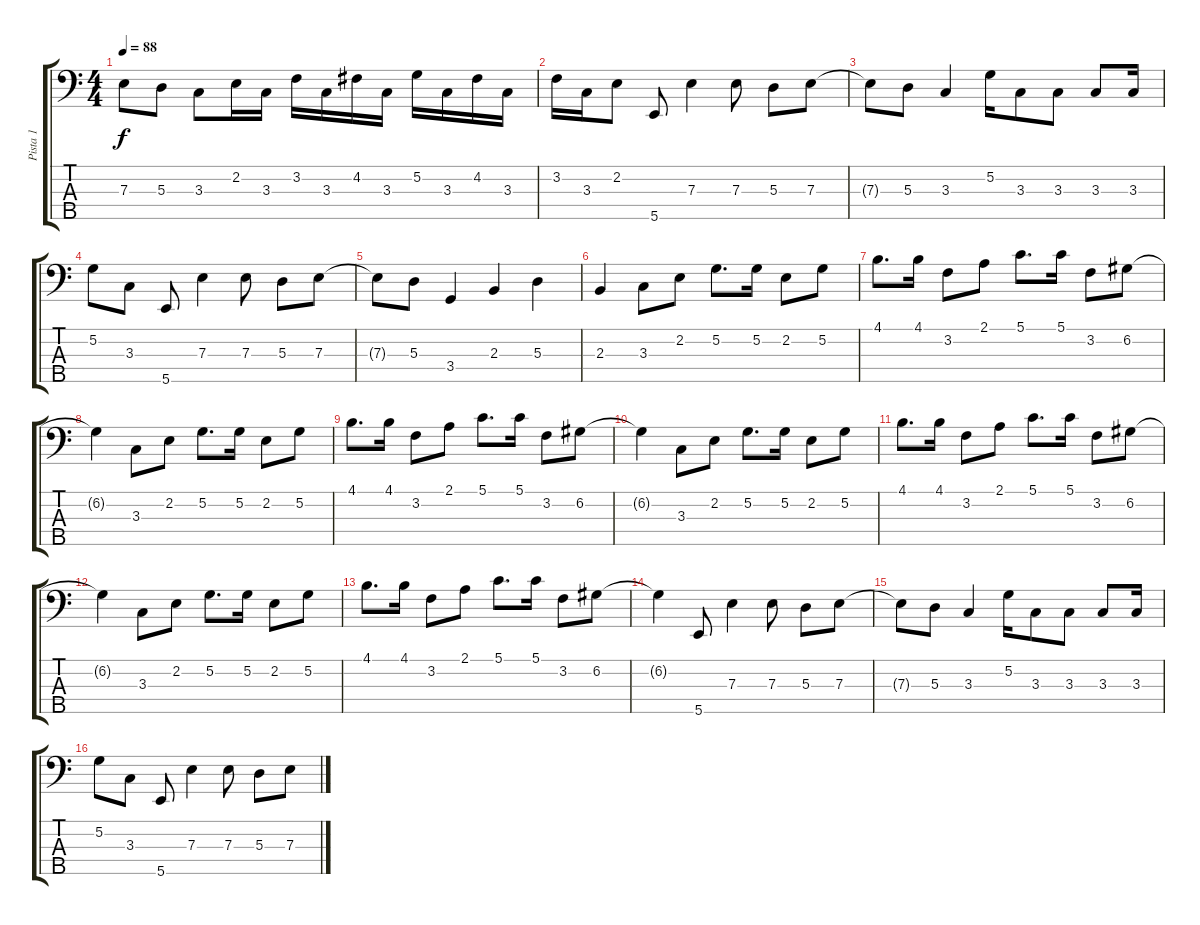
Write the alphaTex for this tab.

\track ("Pista 1" "Pista 1") {instrument electricbassfinger}
\staff {score tabs}
\tuning (G2 D2 A1 E1 B0) {hide}
\ts (4 4)
\tempo 88
\clef f4
\ks c
7.3{t}.8{dy f} 5.3.8 3.3.8 2.2.16 3.3.16 3.2.16 3.3.16 4.2.16 3.3.16 5.2.16 3.3.16 4.2.16 3.3.16 |
3.2.16 3.3.16 2.2.8 5.5.8 7.3.4 7.3.8 5.3.8 7.3.8 |
7.3{t}.8 5.3.8 3.3.4 5.2.16 3.3.8 3.3.8 3.3.8 3.3.16 |
5.2.8 3.3.8 5.5.8 7.3.4 7.3.8 5.3.8 7.3.8 |
7.3{t}.8 5.3.8 3.4.4 2.3.4 5.3.4 |
2.3.4 3.3.8 2.2.8 5.2.8{d} 5.2.16 2.2.8 5.2.8 |
4.1.8{d} 4.1.16 3.2.8 2.1.8 5.1.8{d} 5.1.16 3.2.8 6.2.8 |
6.2{t}.4 3.3.8 2.2.8 5.2.8{d} 5.2.16 2.2.8 5.2.8 |
4.1.8{d} 4.1.16 3.2.8 2.1.8 5.1.8{d} 5.1.16 3.2.8 6.2.8 |
6.2{t}.4 3.3.8 2.2.8 5.2.8{d} 5.2.16 2.2.8 5.2.8 |
4.1.8{d} 4.1.16 3.2.8 2.1.8 5.1.8{d} 5.1.16 3.2.8 6.2.8 |
6.2{t}.4 3.3.8 2.2.8 5.2.8{d} 5.2.16 2.2.8 5.2.8 |
4.1.8{d} 4.1.16 3.2.8 2.1.8 5.1.8{d} 5.1.16 3.2.8 6.2.8 |
6.2{t}.4 5.5.8 7.3.4 7.3.8 5.3.8 7.3.8 |
7.3{t}.8 5.3.8 3.3.4 5.2.16 3.3.8 3.3.8 3.3.8 3.3.16 |
5.2.8 3.3.8 5.5.8 7.3.4 7.3.8 5.3.8 7.3.8
